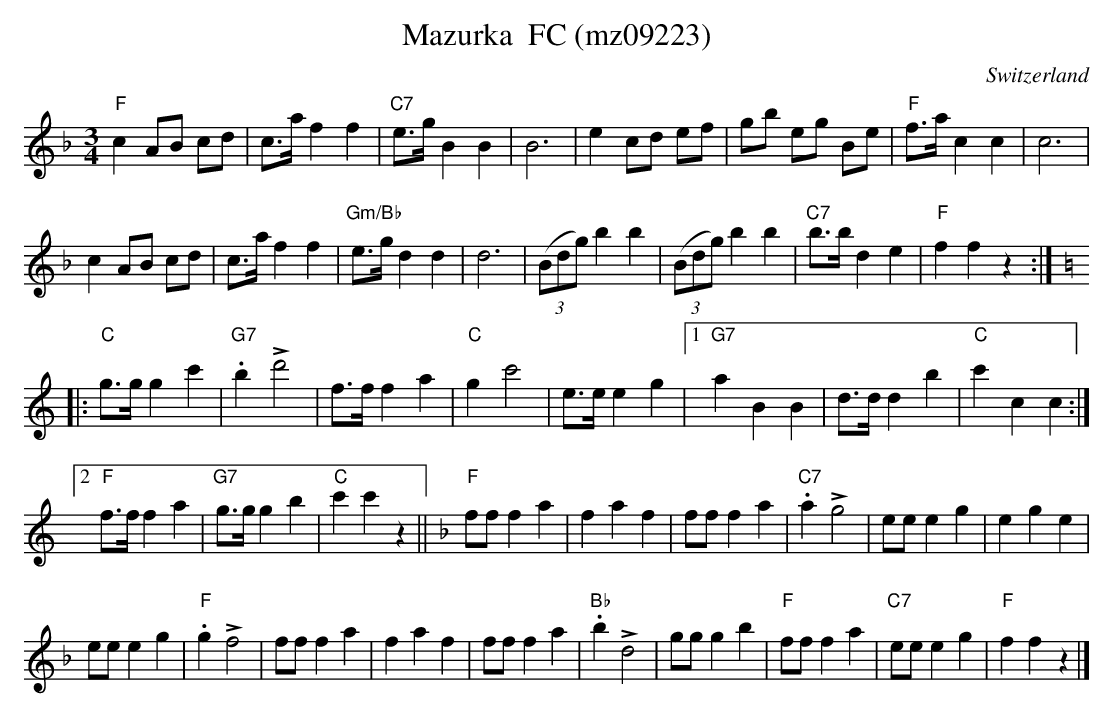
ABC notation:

X:1
T:Mazurka  FC (mz09223)
M:3/4
L:1/8
K:F %%MIDI gchordon
"F"c2AB cd | c>af2f2 | "C7"e>gB2B2 | B6 | e2 cd ef | gb eg Be | "F"f>ac2c2 | c6 |
c2AB cd | c>af2f2 | "Gm/Bb"e>gd2d2 | d6 | ((3Bdg) b2b2 | ((3Bdg) b2b2 | "C7"b>b d2e2 | "F"f2f2z2:: [K:C]
"C"g>gg2c'2 | "G7".b2!>!d'4 | f>f f2a2 | "C"g2c'4 | e>e e2g2 |1 "G7"a2B2B2 | d>d d2b2 | "C"c'2c2c2 :|2
"F"f>f f2a2 | "G7"g>g g2b2 | "C"c'2c'2 z2 || [K:F] "F"fff2a2 | f2a2f2 |  fff2a2 | "C7".a2!>!g4 | eee2g2 | e2g2e2 |
eee2g2 | "F".g2!>!f4 | fff2a2 | f2a2f2 | fff2a2 | "Bb".b2!>!d4 | ggg2b2 | "F"fff2a2 | "C7"eee2g2 | "F"f2f2z2 |]
